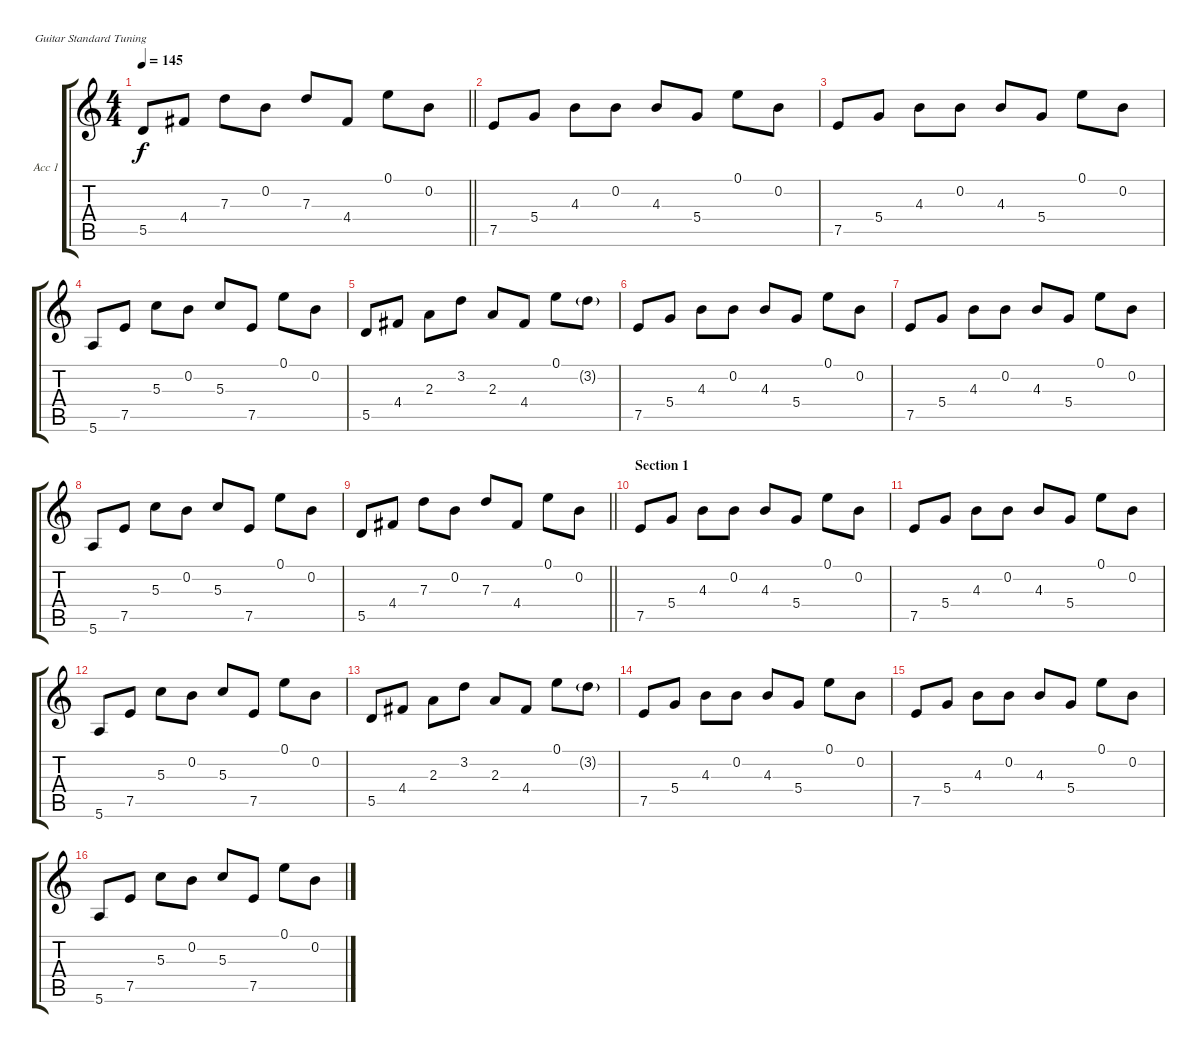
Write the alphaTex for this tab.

\defaultSystemsLayout 4
\bracketExtendMode groupsimilarinstruments
\firstSystemTrackNameOrientation horizontal
\otherSystemsTrackNameOrientation horizontal
\track ("Guitar Acoustic 1" "Acc 1") {instrument acousticguitarsteel}
\staff {score tabs}
\tuning (E4 B3 G3 D3 A2 E2)
\ts (4 4)
\tempo 145
\clef g2
\barLineRight lightlight
\ks c
5.5.8{dy f} 4.4.8 7.3.8 0.2.8 7.3.8 4.4.8 0.1.8 0.2.8 |
7.5.8 5.4.8 4.3.8 0.2.8 4.3.8 5.4.8 0.1.8 0.2.8 |
7.5.8 5.4.8 4.3.8 0.2.8 4.3.8 5.4.8 0.1.8 0.2.8 |
5.6.8 7.5.8 5.3.8 0.2.8 5.3.8 7.5.8 0.1.8 0.2.8 |
5.5.8 4.4.8 2.3.8 3.2.8 2.3.8 4.4.8 0.1.8 3.2{g}.8 |
7.5.8 5.4.8 4.3.8 0.2.8 4.3.8 5.4.8 0.1.8 0.2.8 |
7.5.8 5.4.8 4.3.8 0.2.8 4.3.8 5.4.8 0.1.8 0.2.8 |
5.6.8 7.5.8 5.3.8 0.2.8 5.3.8 7.5.8 0.1.8 0.2.8 |
\barLineRight lightlight
5.5.8 4.4.8 7.3.8 0.2.8 7.3.8 4.4.8 0.1.8 0.2.8 |
\section ("" "Section 1")
7.5.8 5.4.8 4.3.8 0.2.8 4.3.8 5.4.8 0.1.8 0.2.8 |
7.5.8 5.4.8 4.3.8 0.2.8 4.3.8 5.4.8 0.1.8 0.2.8 |
5.6.8 7.5.8 5.3.8 0.2.8 5.3.8 7.5.8 0.1.8 0.2.8 |
5.5.8 4.4.8 2.3.8 3.2.8 2.3.8 4.4.8 0.1.8 3.2{g}.8 |
7.5.8 5.4.8 4.3.8 0.2.8 4.3.8 5.4.8 0.1.8 0.2.8 |
7.5.8 5.4.8 4.3.8 0.2.8 4.3.8 5.4.8 0.1.8 0.2.8 |
5.6.8 7.5.8 5.3.8 0.2.8 5.3.8 7.5.8 0.1.8 0.2.8
